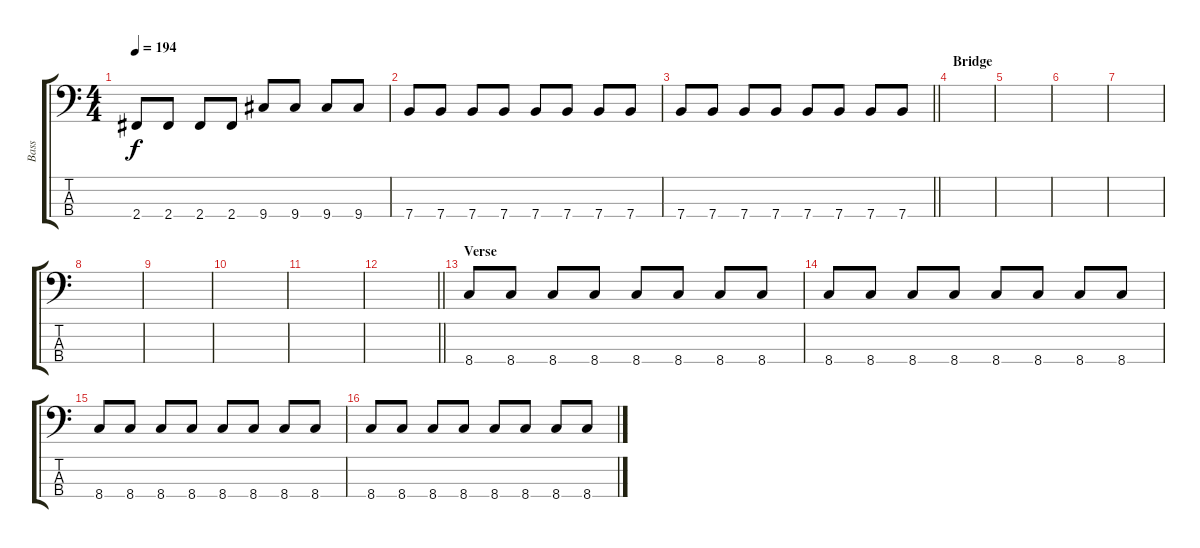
\track ("Bass" "Bass") {instrument electricbasspick}
\staff {score tabs}
\tuning (G2 D2 A1 E1) {hide}
\ts (4 4)
\tempo 194
\clef f4
\ks c
2.4.8{dy f} 2.4.8 2.4.8 2.4.8 9.4.8 9.4.8 9.4.8 9.4.8 |
7.4.8 7.4.8 7.4.8 7.4.8 7.4.8 7.4.8 7.4.8 7.4.8 |
\barLineRight lightlight
7.4.8 7.4.8 7.4.8 7.4.8 7.4.8 7.4.8 7.4.8 7.4.8 |
\section ("" "Bridge")
|
|
|
|
|
|
|
|
\barLineRight lightlight
|
\section ("" "Verse")
8.4.8 8.4.8 8.4.8 8.4.8 8.4.8 8.4.8 8.4.8 8.4.8 |
8.4.8 8.4.8 8.4.8 8.4.8 8.4.8 8.4.8 8.4.8 8.4.8 |
8.4.8 8.4.8 8.4.8 8.4.8 8.4.8 8.4.8 8.4.8 8.4.8 |
8.4.8 8.4.8 8.4.8 8.4.8 8.4.8 8.4.8 8.4.8 8.4.8
